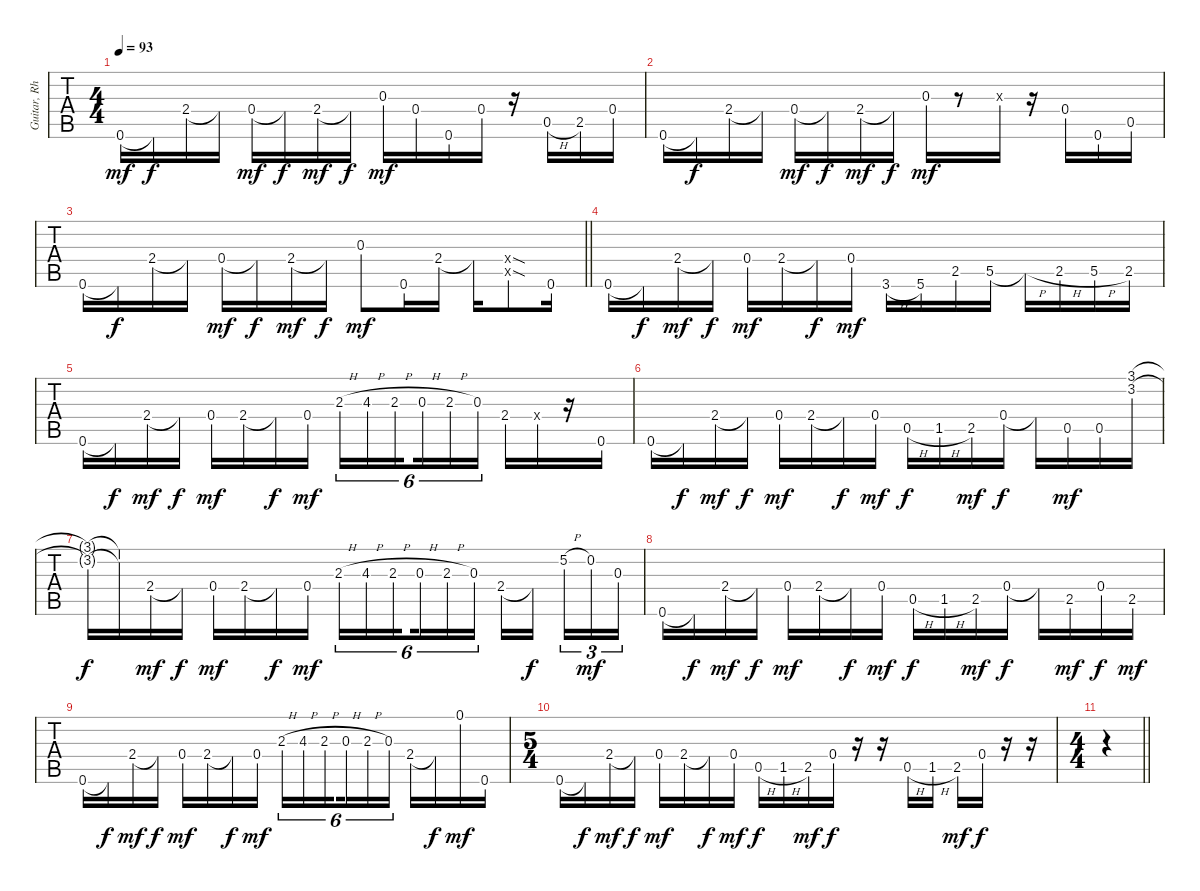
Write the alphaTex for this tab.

\track ("Guitar, Rhythm" "Guitar, Rh") {instrument distortionguitar}
\staff {tabs}
\tuning (E4 B3 G3 D3 A2 E2) {hide}
\ts (4 4)
\tempo 93
\clef g2
\ks e
0.6.16{dy mf} 0.6{t}.16{dy f} 2.4.16 2.4{t}.16 0.4{ac}.16{dy mf} 0.4{t}.16{dy f} 2.4.16{dy mf} 2.4{t}.16{dy f} 0.3.16{dy mf} 0.4.16 0.6.16 0.4.16 r.16 0.5{h}.16 2.5.16 0.4.16 |
0.6.16 0.6{t}.16{dy f} 2.4.16 2.4{t}.16 0.4{ac}.16{dy mf} 0.4{t}.16{dy f} 2.4.16{dy mf} 2.4{t}.16{dy f} 0.3.16{dy mf} r.8 0.3{x}.16 r.16 0.4.16 0.6.16 0.5.16 |
\barLineRight lightlight
0.6.16 0.6{t}.16{dy f} 2.4.16 2.4{t}.16 0.4{ac}.16{dy mf} 0.4{t}.16{dy f} 2.4.16{dy mf} 2.4{t}.16{dy f} 0.3.8{dy mf} 0.6.16 2.4.16 2.4{t}.16 (0.4{sod x} 0.5{sod x}).8 0.6.16 |
\ks c
0.6.16 0.6{t}.16{dy f} 2.4.16{dy mf} 2.4{t}.16{dy f} 0.4.16{dy mf} 2.4.16 2.4{t}.16{dy f} 0.4.16{dy mf} 3.6{h}.16 5.6.16 2.5.16 5.5.16 5.5{h t}.16 2.5{h}.16 5.5{h}.16 2.5.16 |
0.6.16 0.6{t}.16{dy f} 2.4.16{dy mf} 2.4{t}.16{dy f} 0.4.16{dy mf} 2.4.16 2.4{t}.16{dy f} 0.4.16{dy mf} 2.3{h}.16{tu (6 4)} 4.3{h}.16{tu (6 4)} 2.3{h}.16{tu (6 4) beam splitsecondary} 0.3{h}.16{tu (6 4)} 2.3{h}.16{tu (6 4)} 0.3.16{tu (6 4)} 2.4.16 0.4{x}.16 r.16 0.6.16 |
0.6.16 0.6{t}.16{dy f} 2.4.16{dy mf} 2.4{t}.16{dy f} 0.4.16{dy mf} 2.4.16 2.4{t}.16{dy f} 0.4.16{dy mf} 0.5{h}.16{dy f} 1.5{h}.16 2.5.16{dy mf} 0.4.16{dy f} 0.4{t}.16 0.5.16{dy mf} 0.5.16 (3.1 3.2).16 |
(3.1{t} 3.2{t}).16{dy f} (3.1{t} 3.2{t}).16 2.4.16{dy mf} 2.4{t}.16{dy f} 0.4.16{dy mf} 2.4.16 2.4{t}.16{dy f} 0.4.16{dy mf} 2.3{h}.16{tu (6 4)} 4.3{h}.16{tu (6 4)} 2.3{h}.16{tu (6 4) beam splitsecondary} 0.3{h}.16{tu (6 4)} 2.3{h}.16{tu (6 4)} 0.3.16{tu (6 4)} 2.4.16 2.4{t}.16{dy f beam splitsecondary} 5.2{h}.16{tu (3 2)} 0.2.16{tu (3 2) dy mf} 0.3.16{tu (3 2)} |
0.6.16 0.6{t}.16{dy f} 2.4.16{dy mf} 2.4{t}.16{dy f} 0.4.16{dy mf} 2.4.16 2.4{t}.16{dy f} 0.4.16{dy mf} 0.5{h}.16{dy f} 1.5{h}.16 2.5.16{dy mf} 0.4.16{dy f} 0.4{t}.16 2.5.16{dy mf} 0.4.16{dy f} 2.5.16{dy mf} |
0.6.16 0.6{t}.16{dy f} 2.4.16{dy mf} 2.4{t}.16{dy f} 0.4.16{dy mf} 2.4.16 2.4{t}.16{dy f} 0.4.16{dy mf} 2.3{h}.16{tu (6 4)} 4.3{h}.16{tu (6 4)} 2.3{h}.16{tu (6 4) beam splitsecondary} 0.3{h}.16{tu (6 4)} 2.3{h}.16{tu (6 4)} 0.3.16{tu (6 4)} 2.4.16 2.4{t}.16{dy f} 0.1.16{dy mf} 0.6.16 |
\ts (5 4)
\ks e
0.6.16 0.6{t}.16{dy f} 2.4.16{dy mf} 2.4{t}.16{dy f} 0.4.16{dy mf} 2.4.16 2.4{t}.16{dy f} 0.4.16{dy mf} 0.5{h}.16{dy f} 1.5{h}.16 2.5.16{dy mf} 0.4.16{dy f} r.16 r.16 0.5{h}.16 1.5{h}.16 2.5.16{dy mf} 0.4.16{dy f} r.16 r.16 |
\ts (4 4)
\barLineRight lightlight
